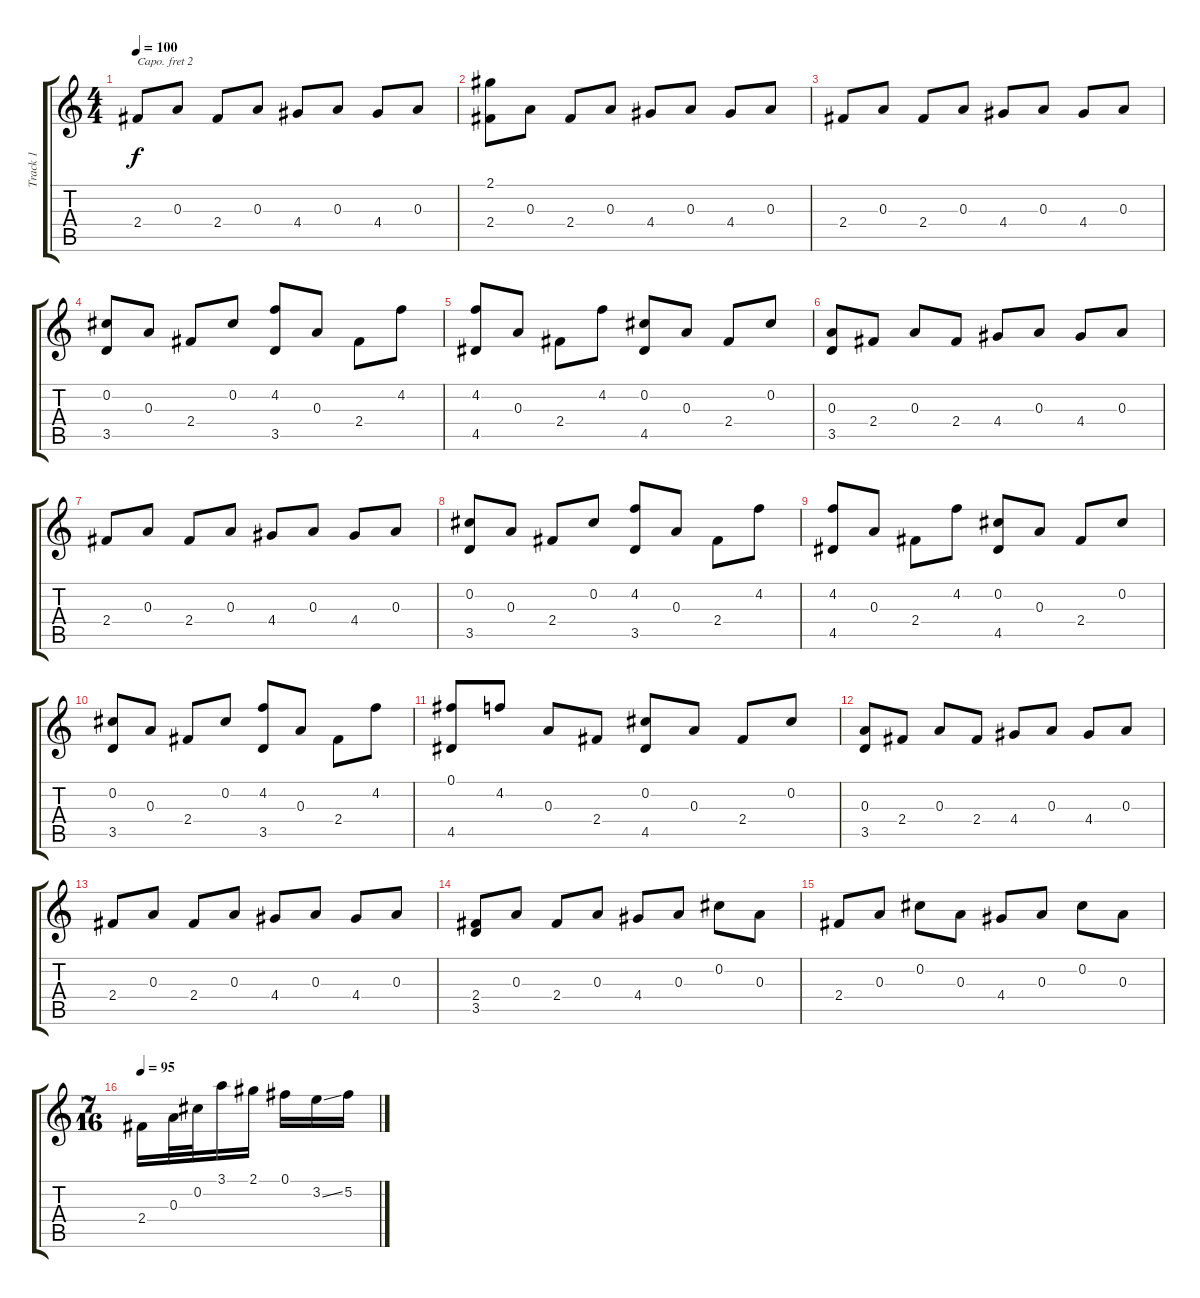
\track ("Track 1" "Track 1") {instrument acousticguitarnylon}
\staff {score tabs}
\capo 2
\tuning (E4 B3 G3 D3 A2 E2) {hide}
\ts (4 4)
\tempo 100
\clef g2
\ks c
2.4.8{dy f} 0.3.8 2.4.8 0.3.8 4.4.8 0.3.8 4.4.8 0.3.8 |
(2.1 2.4).8 0.3.8 2.4.8 0.3.8 4.4.8 0.3.8 4.4.8 0.3.8 |
2.4.8 0.3.8 2.4.8 0.3.8 4.4.8 0.3.8 4.4.8 0.3.8 |
(0.2 3.5).8 0.3.8 2.4.8 0.2.8 (4.2 3.5).8 0.3.8 2.4.8 4.2.8 |
(4.2 4.5).8 0.3.8 2.4.8 4.2.8 (0.2 4.5).8 0.3.8 2.4.8 0.2.8 |
(0.3 3.5).8 2.4.8 0.3.8 2.4.8 4.4.8 0.3.8 4.4.8 0.3.8 |
2.4.8 0.3.8 2.4.8 0.3.8 4.4.8 0.3.8 4.4.8 0.3.8 |
(0.2 3.5).8 0.3.8 2.4.8 0.2.8 (4.2 3.5).8 0.3.8 2.4.8 4.2.8 |
(4.2 4.5).8 0.3.8 2.4.8 4.2.8 (0.2 4.5).8 0.3.8 2.4.8 0.2.8 |
(0.2 3.5).8 0.3.8 2.4.8 0.2.8 (4.2 3.5).8 0.3.8 2.4.8 4.2.8 |
(0.1 4.5).8 4.2.8 0.3.8 2.4.8 (0.2 4.5).8 0.3.8 2.4.8 0.2.8 |
(0.3 3.5).8 2.4.8 0.3.8 2.4.8 4.4.8 0.3.8 4.4.8 0.3.8 |
2.4.8 0.3.8 2.4.8 0.3.8 4.4.8 0.3.8 4.4.8 0.3.8 |
(2.4 3.5).8 0.3.8 2.4.8 0.3.8 4.4.8 0.3.8 0.2.8 0.3.8 |
2.4.8 0.3.8 0.2.8 0.3.8 4.4.8 0.3.8 0.2.8 0.3.8 |
\ts (7 16)
\tempo 95
2.4.16 0.3.32 0.2.32 3.1.16 2.1.16 0.1.16 3.2{ss}.16 5.2.16
